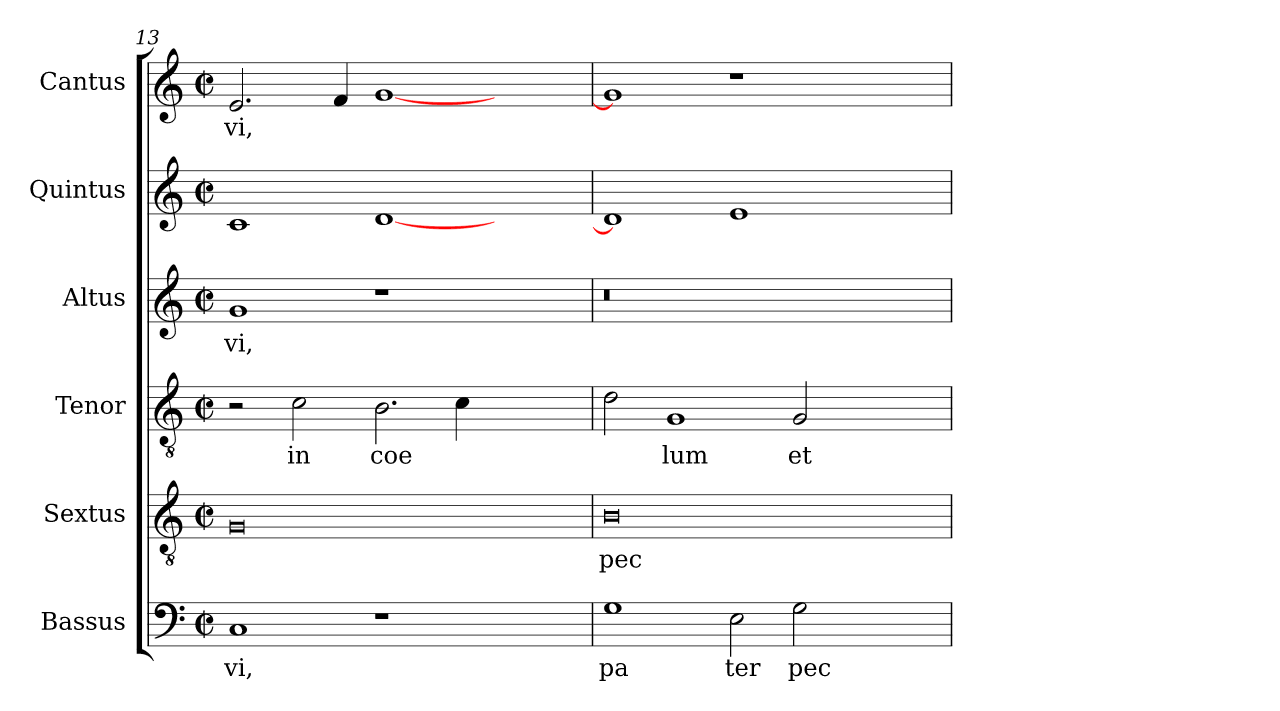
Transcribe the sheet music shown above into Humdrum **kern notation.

**kern	**text	**kern	**text	**kern	**text	**kern	**text	**kern	**kern	**text
*part6	*part6	*part5	*part5	*part4	*part4	*part3	*part3	*part2	*part1	*part1
*staff6	*staff6	*staff5	*staff5	*staff4	*staff4	*staff3	*staff3	*staff2	*staff1	*staff1
*I"Bassus	*	*I"Sextus	*	*I"Tenor	*	*I"Altus	*	*I"Quintus	*I"Cantus	*
*clefF4	*	*clefGv2	*	*clefGv2	*	*clefG2	*	*clefG2	*clefG2	*
*M2/2	*	*M2/2	*	*M2/2	*	*M2/2	*	*M2/2	*M2/2	*
*met(c|)	*	*met(c|)	*	*met(c|)	*	*met(c|)	*	*met(c|)	*met(c|)	*
=13	=13	=13	=13	=13	=13	=13	=13	=13	=13	=13
!	!LO:LY:b:cj	!	!	!	!	!	!LO:LY:b:cj	!	!	!LO:LY:b:cj
1C	vi,	0G	.	2r	.	1g	-vi,	1c	2.e/	vi,
!	!	!	!	!	!LO:LY:b:cj	!	!	!	!	!
.	.	.	.	2c\	in	.	.	.	.	.
.	.	.	.	.	.	.	.	.	4f/	.
!LO:N:vis=1	!	!	!	!	!LO:LY:b	!LO:N:vis=1	!	!	!	!
0r	.	.	.	2.B\	coe	0r	.	[<1d	[<1g	.
.	.	.	.	4c\	.	.	.	.	.	.
.	.	1ryy	.	1ryy	.	.	.	1ryy	1ryy	.
=14	=14	=14	=14	=14	=14	=14	=14	=14	=14	=14
!	!LO:LY:b:cj	!	!LO:LY:b:cj	!	!	!	!	!	!	!
1G	pa	0B	pec	2d\	.	0r	.	1d]	1g]	.
!	!	!	!	!	!LO:LY:b:cj	!	!	!	!	!
.	.	.	.	1G	lum	.	.	.	.	.
!	!LO:LY:b:cj	!	!	!	!	!	!	!	!LO:N:vis=1	!
2E\	ter	.	.	.	.	.	.	1e	0r	.
!	!LO:LY:b:cj	!	!	!	!LO:LY:b:cj	!	!	!	!	!
2G\	pec	.	.	2G/	et	.	.	.	.	.
1ryy	.	1ryy	.	1ryy	.	1ryy	.	1ryy	.	.
=	=	=	=	=	=	=	=	=	=	=
*-	*-	*-	*-	*-	*-	*-	*-	*-	*-	*-
